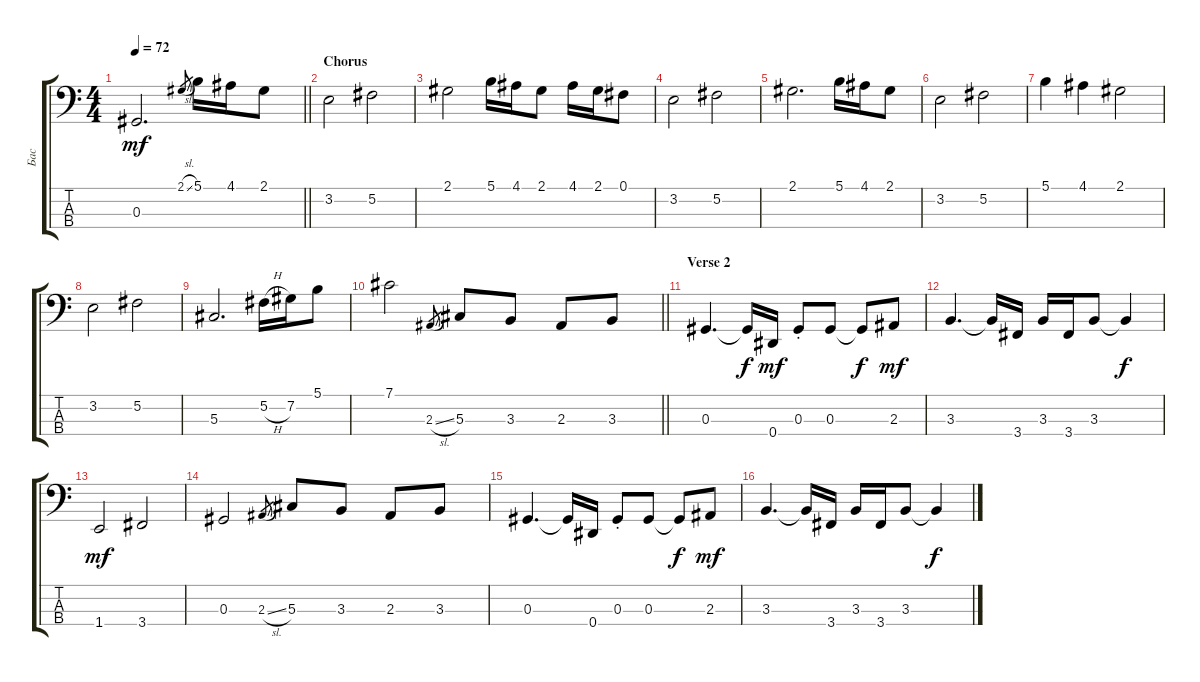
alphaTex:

\track ("Бас" "Бас") {instrument electricbassfinger}
\staff {score tabs}
\tuning (Gb2 Db2 Ab1 Eb1) {hide}
\ts (4 4)
\tempo 72
\clef f4
\barLineRight lightlight
\ks c
0.3.2{d dy mf} 2.1{sl}.8{gr} 5.1.16 4.1.16 2.1.8 |
\section ("" "Chorus")
3.2.2 5.2.2 |
2.1.2 5.1.16 4.1.16 2.1.8 4.1.16 2.1.16 0.1.8 |
3.2.2 5.2.2 |
2.1.2{d} 5.1.16 4.1.16 2.1.8 |
3.2.2 5.2.2 |
5.1.4 4.1.4 2.1.2 |
3.2.2 5.2.2 |
5.3.2{d} 5.2{h}.16 7.2.16 5.1.8 |
\barLineRight lightlight
7.1.2 2.3{sl}.8{gr} 5.3.8 3.3.8 2.3.8 3.3.8 |
\section ("" "Verse 2")
0.3.4{d} 0.3{t}.16{dy f} 0.4.16{dy mf} 0.3{st}.8 0.3.8 0.3{t}.8{dy f} 2.3.8{dy mf} |
3.3.4{d} 3.3{t}.16 3.4.16 3.3.16 3.4.16 3.3.8 3.3{t}.4{dy f} |
1.4.2{dy mf} 3.4.2 |
0.3.2 2.3{sl}.8{gr} 5.3.8 3.3.8 2.3.8 3.3.8 |
0.3.4{d} 0.3{t}.16 0.4.16 0.3{st}.8 0.3.8 0.3{t}.8{dy f} 2.3.8{dy mf} |
3.3.4{d} 3.3{t}.16 3.4.16 3.3.16 3.4.16 3.3.8 3.3{t}.4{dy f}
